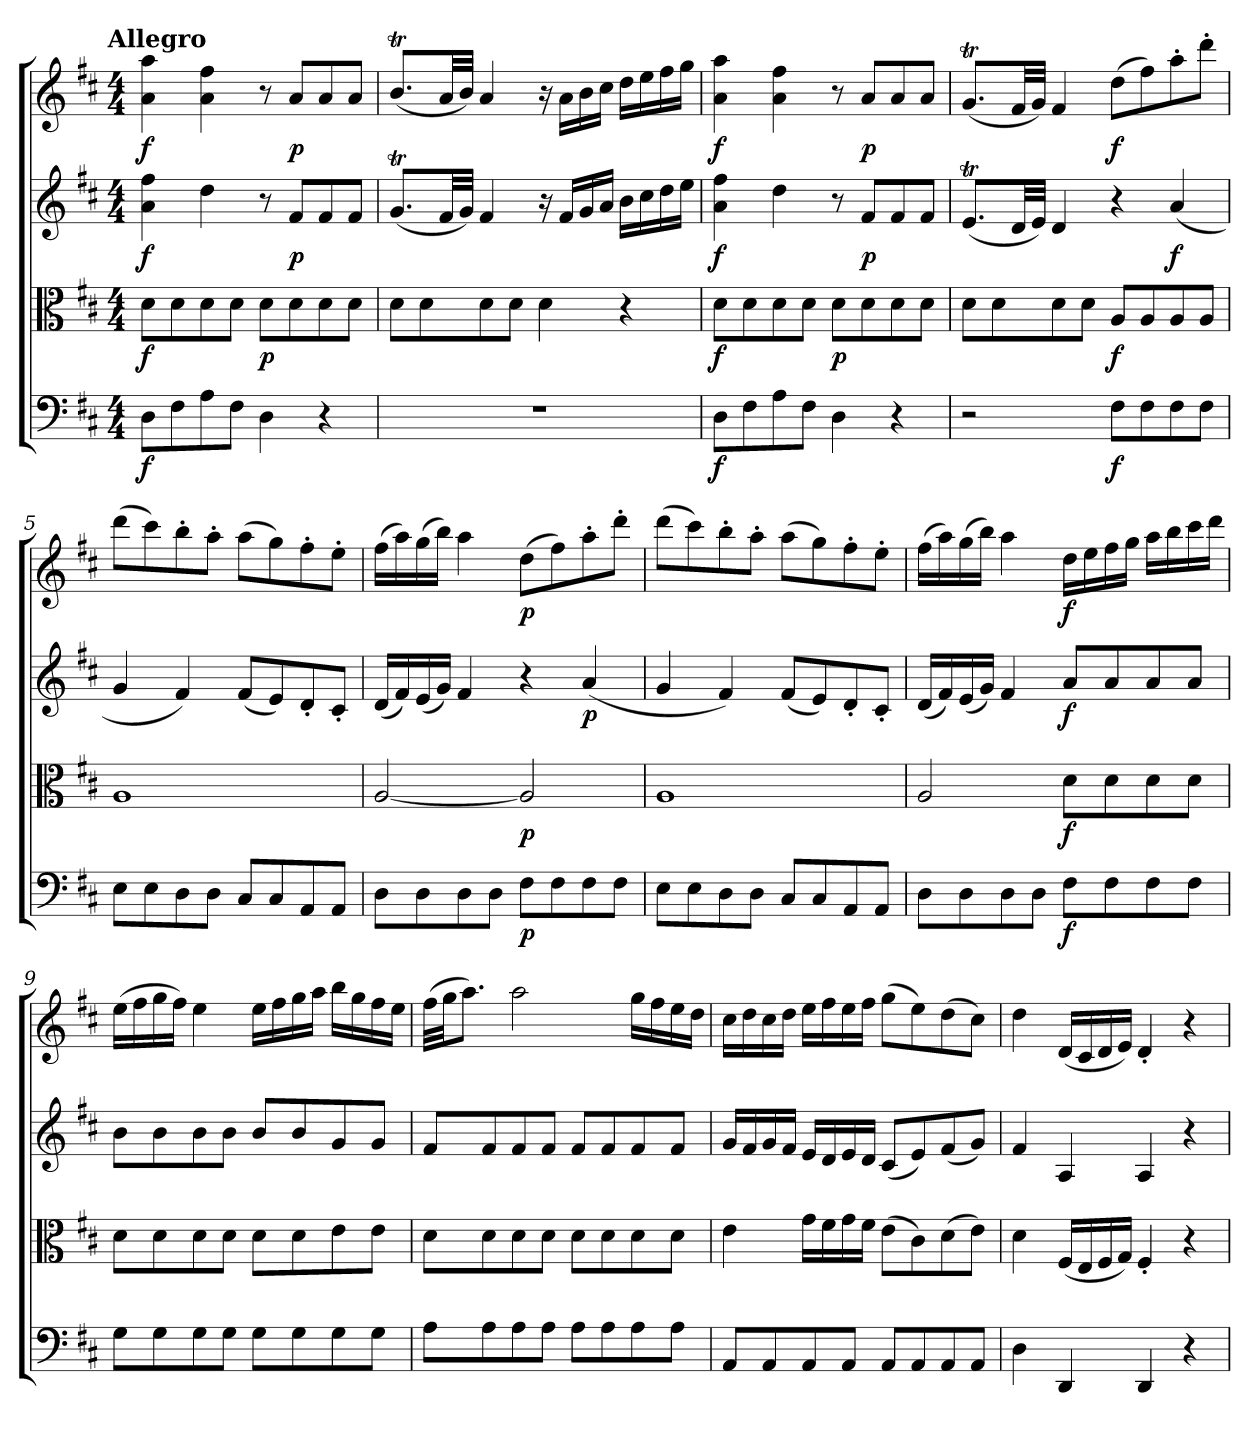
**kern	**dynam	**kern	**dynam	**kern	**dynam	**kern	**dynam
*part4	*part4	*part3	*part3	*part2	*part2	*part1	*part1
*staff4	*staff4	*staff3	*staff3	*staff2	*staff2	*staff1	*staff1
*clefF4	*	*clefC3	*	*clefG2	*	*clefG2	*
*k[f#c#]	*	*k[f#c#]	*	*k[f#c#]	*	*k[f#c#]	*
*D:	*	*D:	*	*D:	*	*D:	*
!!LO:TX:omd:t=Allegro
*M4/4	*	*M4/4	*	*M4/4	*	*M4/4	*
*MM132	*	*MM132	*	*MM132	*	*MM132	*
=	=	=	=	=	=	=	=
8D\L	f	8d\L	f	4a\ 4ff#\	f	4a\ 4aa\	f
8F#\	.	8d\	.	.	.	.	.
8A\	.	8d\	.	4dd\	.	4a\ 4ff#\	.
8F#\J	.	8d\J	.	.	.	.	.
4D\	.	8d\L	p	8r	.	8r	.
.	.	8d\	.	8f#/L	p	8a/L	p
4r	.	8d\	.	8f#/	.	8a/	.
.	.	8d\J	.	8f#/J	.	8a/J	.
=2	=2	=2	=2	=2	=2	=2	=2
1r	.	8d\L	.	(8.gT/L	.	(8.bT/L	.
.	.	8d\	.	.	.	.	.
.	.	.	.	32f#/LL	.	32a/LL	.
.	.	.	.	32g/JJJ)	.	32b/JJJ)	.
.	.	8d\	.	4f#/	.	4a/	.
.	.	8d\J	.	.	.	.	.
.	.	4d\	.	16r	.	16r	.
.	.	.	.	16f#/LL	.	16a\LL	.
.	.	.	.	16g/	.	16b\	.
.	.	.	.	16a/JJ	.	16cc#\JJ	.
.	.	4r	.	16b\LL	.	16dd\LL	.
.	.	.	.	16cc#\	.	16ee\	.
.	.	.	.	16dd\	.	16ff#\	.
.	.	.	.	16ee\JJ	.	16gg\JJ	.
=3	=3	=3	=3	=3	=3	=3	=3
8D\L	f	8d\L	f	4a\ 4ff#\	f	4a\ 4aa\	f
8F#\	.	8d\	.	.	.	.	.
8A\	.	8d\	.	4dd\	.	4a\ 4ff#\	.
8F#\J	.	8d\J	.	.	.	.	.
4D\	.	8d\L	p	8r	.	8r	.
.	.	8d\	.	8f#/L	p	8a/L	p
4r	.	8d\	.	8f#/	.	8a/	.
.	.	8d\J	.	8f#/J	.	8a/J	.
=4	=4	=4	=4	=4	=4	=4	=4
2r	.	8d\L	.	(8.eT/L	.	(8.gT/L	.
.	.	8d\	.	.	.	.	.
.	.	.	.	32d/LL	.	32f#/LL	.
.	.	.	.	32e/JJJ)	.	32g/JJJ)	.
.	.	8d\	.	4d/	.	4f#/	.
.	.	8d\J	.	.	.	.	.
8F#\L	f	8A/L	f	4r	.	(8dd\L	f
8F#\	.	8A/	.	.	.	8ff#\)	.
8F#\	.	8A/	.	(4a/	f	8aa'\	.
8F#\J	.	8A/J	.	.	.	8ddd'\J	.
=5	=5	=5	=5	=5	=5	=5	=5
8E\L	.	1A/	.	4g/	.	(8ddd\L	.
8E\	.	.	.	.	.	8ccc#\)	.
8D\	.	.	.	4f#/)	.	8bb'\	.
8D\J	.	.	.	.	.	8aa'\J	.
8C#/L	.	.	.	(8f#/L	.	(8aa\L	.
8C#/	.	.	.	8e/)	.	8gg\)	.
8AA/	.	.	.	8d'/	.	8ff#'\	.
8AA/J	.	.	.	8c#'/J	.	8ee'\J	.
=6	=6	=6	=6	=6	=6	=6	=6
8D\L	.	[2A/	.	(16d/LL	.	(16ff#\LL	.
.	.	.	.	16f#/)	.	16aa\)	.
8D\	.	.	.	(16e/	.	(16gg\	.
.	.	.	.	16g/JJ)	.	16bb\JJ)	.
8D\	.	.	.	4f#/	.	4aa\	.
8D\J	.	.	.	.	.	.	.
8F#\L	p	2A/]	p	4r	.	(8dd\L	p
8F#\	.	.	.	.	.	8ff#\)	.
8F#\	.	.	.	(4a/	p	8aa'\	.
8F#\J	.	.	.	.	.	8ddd'\J	.
=7	=7	=7	=7	=7	=7	=7	=7
8E\L	.	1A/	.	4g/	.	(8ddd\L	.
8E\	.	.	.	.	.	8ccc#\)	.
8D\	.	.	.	4f#/)	.	8bb'\	.
8D\J	.	.	.	.	.	8aa'\J	.
8C#/L	.	.	.	(8f#/L	.	(8aa\L	.
8C#/	.	.	.	8e/)	.	8gg\)	.
8AA/	.	.	.	8d'/	.	8ff#'\	.
8AA/J	.	.	.	8c#'/J	.	8ee'\J	.
=8	=8	=8	=8	=8	=8	=8	=8
8D\L	.	2A/	.	(16d/LL	.	(16ff#\LL	.
.	.	.	.	16f#/)	.	16aa\)	.
8D\	.	.	.	(16e/	.	(16gg\	.
.	.	.	.	16g/JJ)	.	16bb\JJ)	.
8D\	.	.	.	4f#/	.	4aa\	.
8D\J	.	.	.	.	.	.	.
8F#\L	f	8d\L	f	8a/L	f	16dd\LL	f
.	.	.	.	.	.	16ee\	.
8F#\	.	8d\	.	8a/	.	16ff#\	.
.	.	.	.	.	.	16gg\JJ	.
8F#\	.	8d\	.	8a/	.	16aa\LL	.
.	.	.	.	.	.	16bb\	.
8F#\J	.	8d\J	.	8a/J	.	16ccc#\	.
.	.	.	.	.	.	16ddd\JJ	.
=9	=9	=9	=9	=9	=9	=9	=9
8G\L	.	8d\L	.	8b\L	.	(16ee\LL	.
.	.	.	.	.	.	16ff#\	.
8G\	.	8d\	.	8b\	.	16gg\	.
.	.	.	.	.	.	16ff#\JJ)	.
8G\	.	8d\	.	8b\	.	4ee\	.
8G\J	.	8d\J	.	8b\J	.	.	.
8G\L	.	8d\L	.	8b/L	.	16ee\LL	.
.	.	.	.	.	.	16ff#\	.
8G\	.	8d\	.	8b/	.	16gg\	.
.	.	.	.	.	.	16aa\JJ	.
8G\	.	8e\	.	8g/	.	16bb\LL	.
.	.	.	.	.	.	16gg\	.
8G\J	.	8e\J	.	8g/J	.	16ff#\	.
.	.	.	.	.	.	16ee\JJ	.
=10	=10	=10	=10	=10	=10	=10	=10
8A\L	.	8d\L	.	8f#/L	.	(32ff#\LLL	.
.	.	.	.	.	.	32gg\JJ	.
.	.	.	.	.	.	8.aa\J)	.
8A\	.	8d\	.	8f#/	.	.	.
8A\	.	8d\	.	8f#/	.	2aa\	.
8A\J	.	8d\J	.	8f#/J	.	.	.
8A\L	.	8d\L	.	8f#/L	.	.	.
8A\	.	8d\	.	8f#/	.	.	.
8A\	.	8d\	.	8f#/	.	16gg\LL	.
.	.	.	.	.	.	16ff#\	.
8A\J	.	8d\J	.	8f#/J	.	16ee\	.
.	.	.	.	.	.	16dd\JJ	.
=11	=11	=11	=11	=11	=11	=11	=11
8AA/L	.	4e\	.	16g/LL	.	16cc#\LL	.
.	.	.	.	16f#/	.	16dd\	.
8AA/	.	.	.	16g/	.	16cc#\	.
.	.	.	.	16f#/JJ	.	16dd\JJ	.
8AA/	.	16g\LL	.	16e/LL	.	16ee\LL	.
.	.	16f#\	.	16d/	.	16ff#\	.
8AA/J	.	16g\	.	16e/	.	16ee\	.
.	.	16f#\JJ	.	16d/JJ	.	16ff#\JJ	.
8AA/L	.	(8e\L	.	(8c#/L	.	(8gg\L	.
8AA/	.	8c#\)	.	8e/)	.	8ee\)	.
8AA/	.	(8d\	.	(8f#/	.	(8dd\	.
8AA/J	.	8e\J)	.	8g/J)	.	8cc#\J)	.
=12	=12	=12	=12	=12	=12	=12	=12
4D\	.	4d\	.	4f#/	.	4dd\	.
4DD/	.	(16F#/LL	.	4A/	.	(16d/LL	.
.	.	16E/	.	.	.	16c#/	.
.	.	16F#/	.	.	.	16d/	.
.	.	16G/JJ)	.	.	.	16e/JJ)	.
4DD/	.	4F#'/	.	4A/	.	4d'/	.
4r	.	4r	.	4r	.	4r	.
=	=	=	=	=	=	=	=
*-	*-	*-	*-	*-	*-	*-	*-
